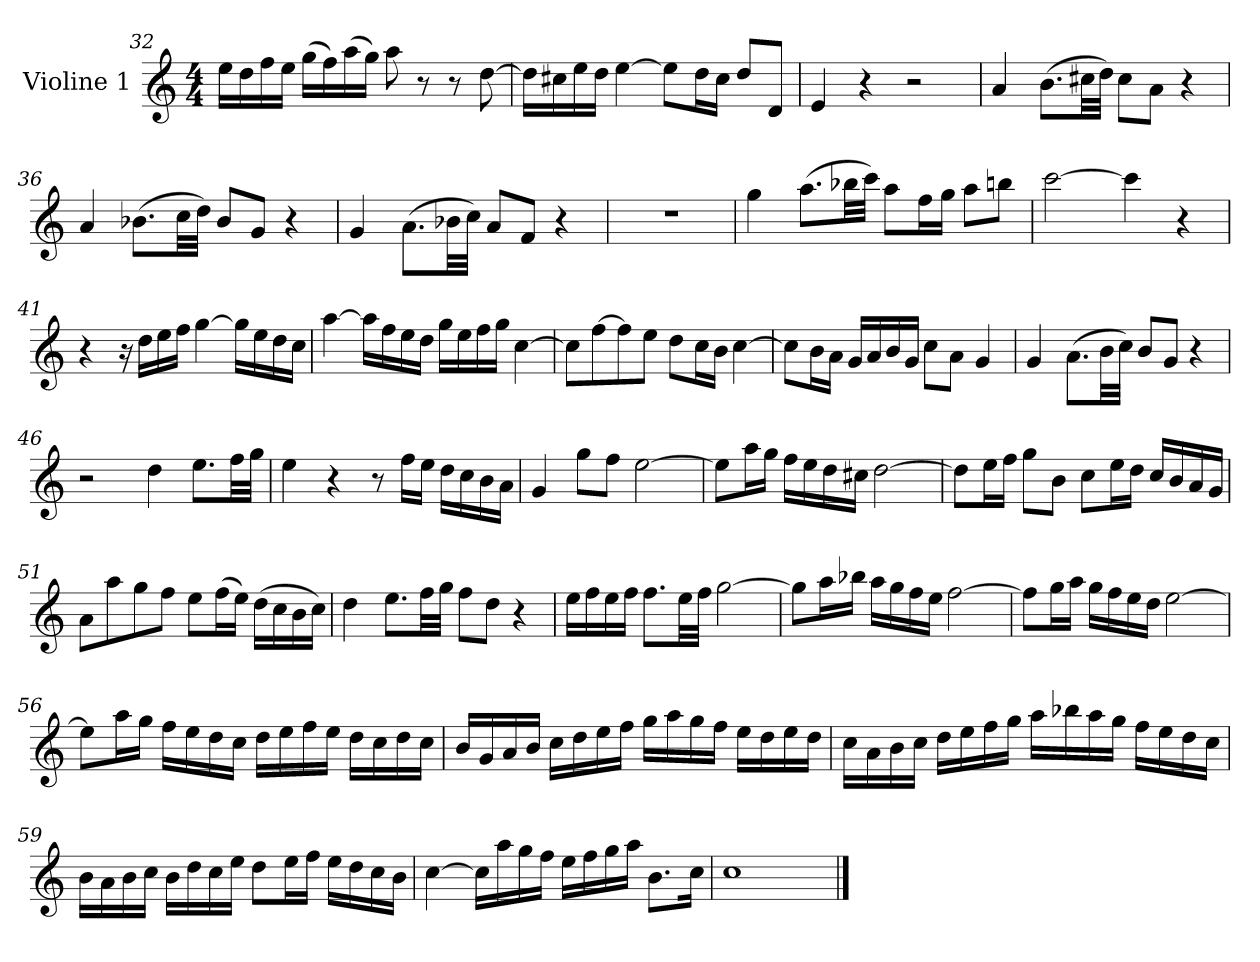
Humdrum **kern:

**kern
*part1
*staff1
*I"Violine 1
*I'Vl 1
*clefG2
*k[]
*M4/4
=32
16ee\LL
16dd\
16ff\
16ee\JJ
(16gg\LL
16ff\)
(16aa\
16gg\JJ)
8aa\
8r
8r
[8dd\
!!LO:LB:g=z
=33
16dd\LL]
16cc#X\
16ee\
16dd\JJ
[4ee\
8ee\L]
16dd\L
16cc#\JJ
8dd/L
8d/J
!!LO:LB:g=z
=34
4e/
4r
2r
=35
4a/
(8.b\L
32cc#X\LL
32dd\JJJ)
8cc#\L
8a\J
4r
=36
4a/
(8.b-X\L
32cc\LL
32dd\JJJ)
8b-/L
8g/J
4r
!!LO:LB:g=z
=37
4g/
(8.a\L
32b-X\LL
32cc\JJJ)
8a/L
8f/J
4r
=38
1r
=39
4gg\
(8.aa\L
32bb-X\LL
32ccc\JJJ)
8aa\L
16ff\L
16gg\JJ
8aa\L
8bbn\J
!!LO:LB:g=z
=40
[2ccc\
4ccc\]
4r
=41
4r
16r
16dd\LL
16ee\
16ff\JJ
[4gg\
16gg\LL]
16ee\
16dd\
16cc\JJ
=42
[4aa\
16aa\LL]
16ff\
16ee\
16dd\JJ
16gg\LL
16ee\
16ff\
16gg\JJ
[4cc\
!!LO:LB:g=z
=43
8cc\L]
[8ff\
8ff\]
8ee\J
8dd\L
16cc\L
16b\JJ
[4cc\
=44
8cc\L]
16b\L
16a\JJ
16g/LL
16a/
16b/
16g/JJ
8cc\L
8a\J
4g/
=45
4g/
(8.a\L
32b\LL
32cc\JJJ)
8b/L
8g/J
4r
!!LO:LB:g=z
=46
2r
4dd\
8.ee\L
32ff\LL
32gg\JJJ
=47
4ee\
4r
8r
16ff\LL
16ee\JJ
16dd\LL
16cc\
16b\
16a\JJ
=48
4g/
8gg\L
8ff\J
[2ee\
!!LO:LB:g=z
=49
8ee\L]
16aa\L
16gg\JJ
16ff\LL
16ee\
16dd\
16cc#X\JJ
[2dd\
=50
8dd\L]
16ee\L
16ff\JJ
8gg\L
8b\J
8cc\L
16ee\L
16dd\JJ
16cc/LL
16b/
16a/
16g/JJ
=51
8a\L
8aa\
8gg\
8ff\J
8ee\L
(16ff\L
16ee\JJ)
(16dd\LL
16cc\
16b\
16cc\JJ)
!!LO:LB:g=z
=52
4dd\
8.ee\L
32ff\LL
32gg\JJJ
8ff\L
8dd\J
4r
=53
16ee\LL
16ff\
16ee\
16ff\JJ
8.ff\L
32ee\LL
32ff\JJJ
[2gg\
=54
8gg\L]
16aa\L
16bb-X\JJ
16aa\LL
16gg\
16ff\
16ee\JJ
[2ff\
!!LO:LB:g=z
=55
8ff\L]
16gg\L
16aa\JJ
16gg\LL
16ff\
16ee\
16dd\JJ
[2ee\
=56
8ee\L]
16aa\L
16gg\JJ
16ff\LL
16ee\
16dd\
16cc\JJ
16dd\LL
16ee\
16ff\
16ee\JJ
16dd\LL
16cc\
16dd\
16cc\JJ
!!LO:LB:g=z
=57
16b/LL
16g/
16a/
16b/JJ
16cc\LL
16dd\
16ee\
16ff\JJ
16gg\LL
16aa\
16gg\
16ff\JJ
16ee\LL
16dd\
16ee\
16dd\JJ
!!LO:LB:g=z
=58
16cc\LL
16a\
16b\
16cc\JJ
16dd\LL
16ee\
16ff\
16gg\JJ
16aa\LL
16bb-X\
16aa\
16gg\JJ
16ff\LL
16ee\
16dd\
16cc\JJ
=59
16b\LL
16a\
16b\
16cc\JJ
16b\LL
16dd\
16cc\
16ee\JJ
8dd\L
16ee\L
16ff\JJ
16ee\LL
16dd\
16cc\
16b\JJ
!!LO:LB:g=z
=60
[4cc\
16cc\LL]
16aa\
16gg\
16ff\JJ
16ee\LL
16ff\
16gg\
16aa\JJ
8.b\L
16cc\Jk
=61
1cc>
==
*-
